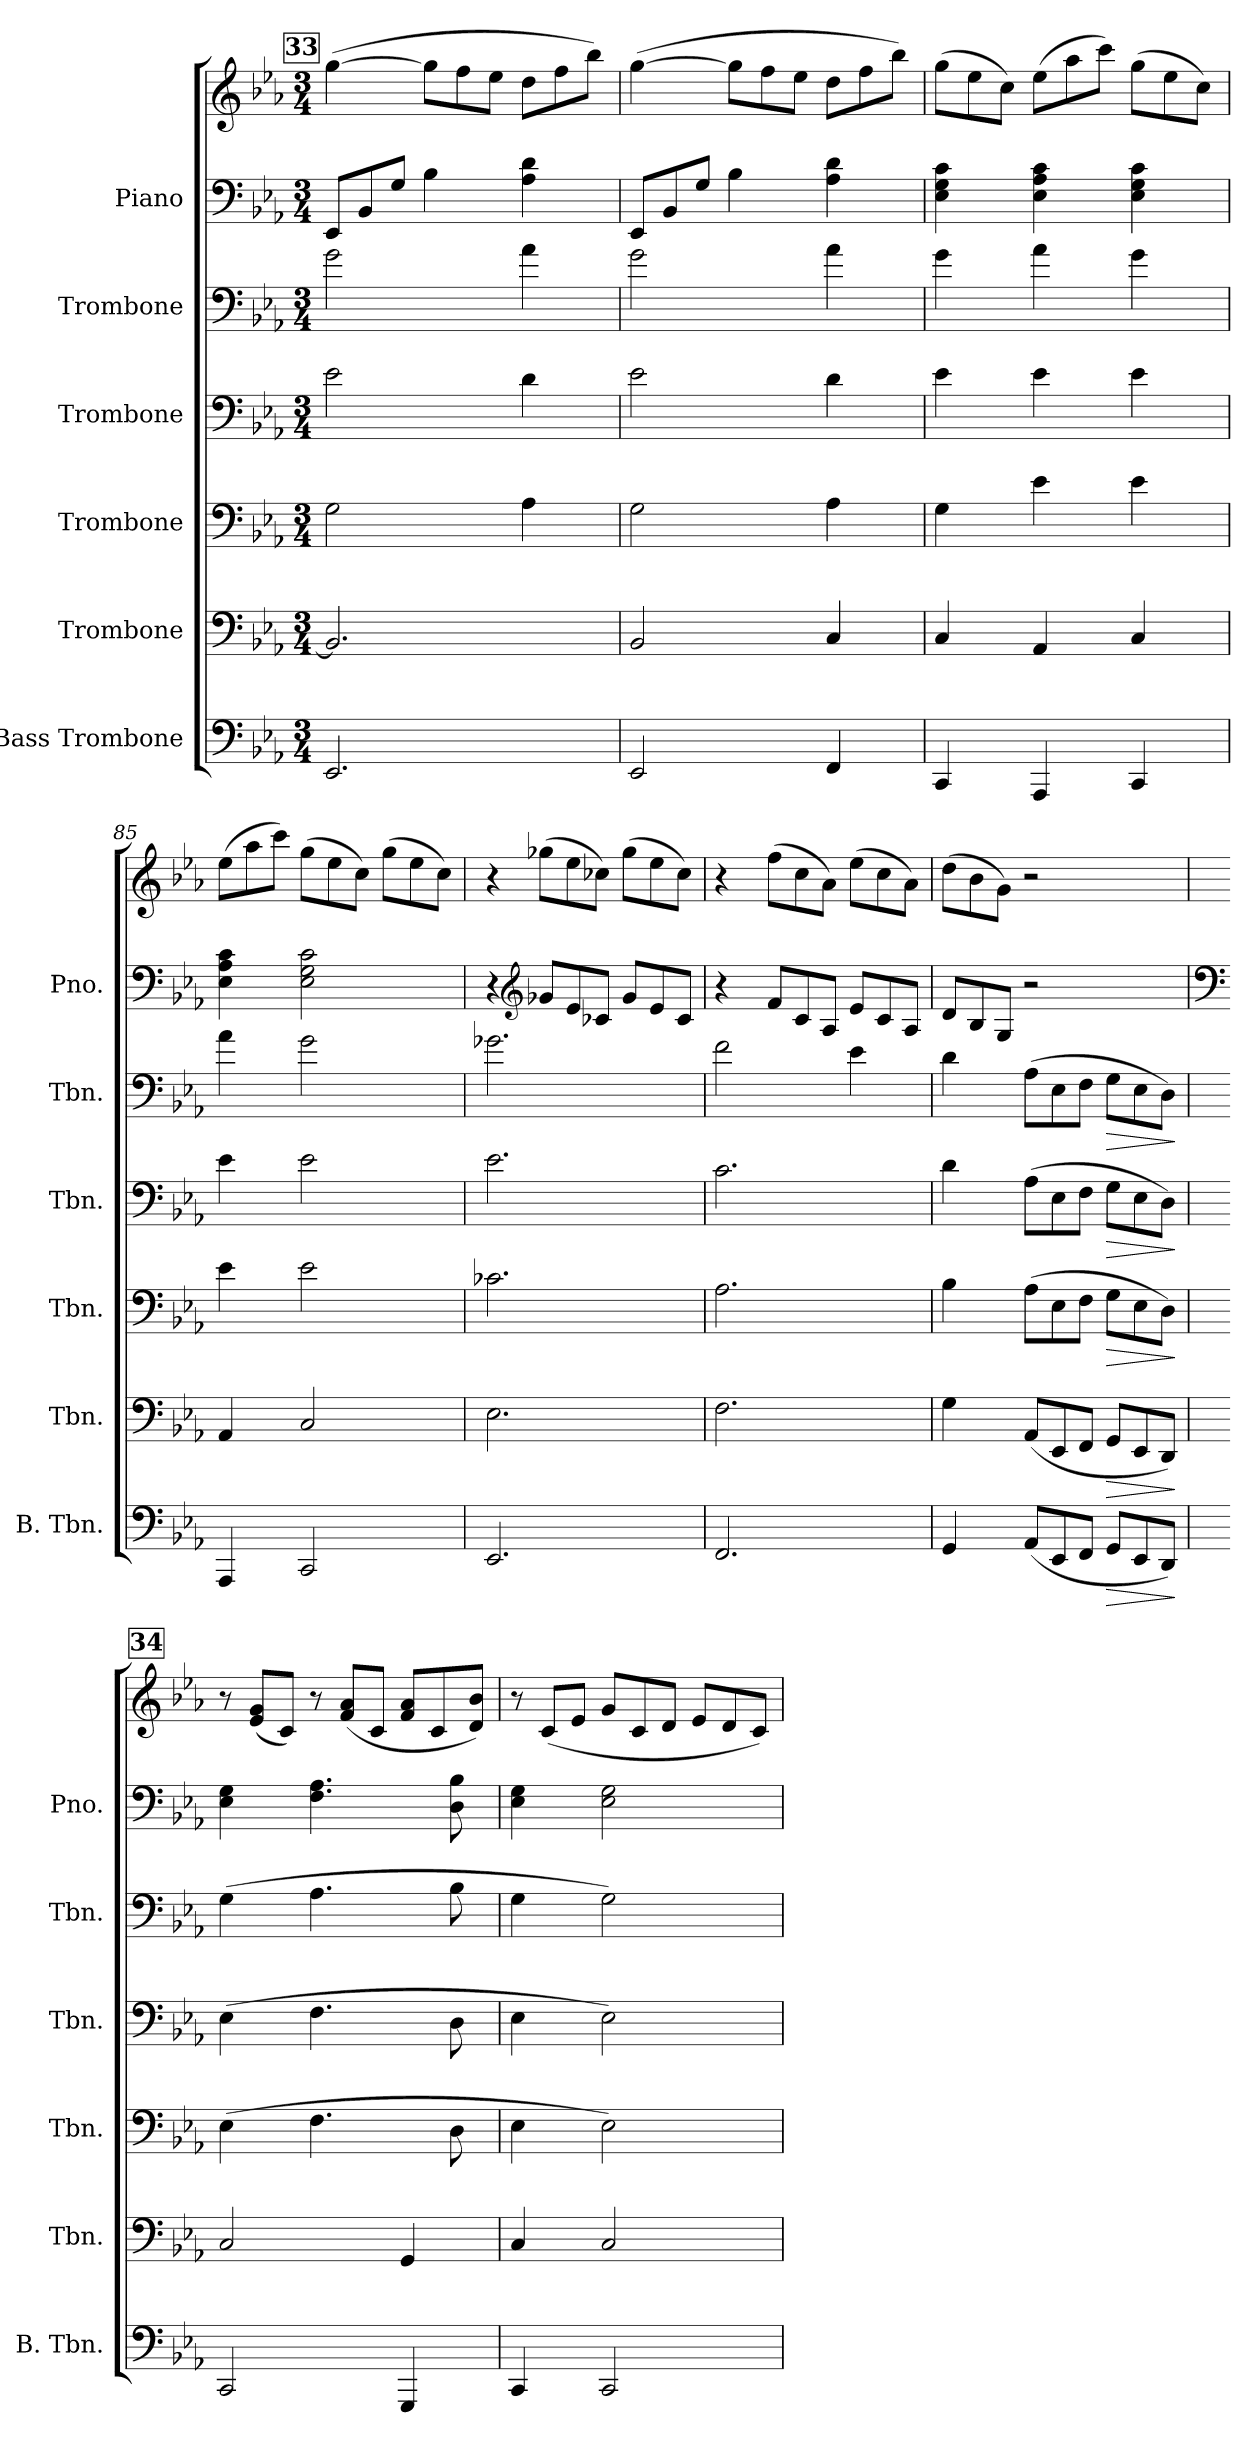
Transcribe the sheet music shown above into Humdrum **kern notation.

**kern	**dynam	**kern	**dynam	**kern	**dynam	**kern	**dynam	**kern	**dynam	**kern	**kern
*part6	*part6	*part5	*part5	*part4	*part4	*part3	*part3	*part2	*part2	*part1	*part1
*staff7	*staff7	*staff6	*staff6	*staff5	*staff5	*staff4	*staff4	*staff3	*staff3	*staff2	*staff1
*I"Bass Trombone	*	*I"Trombone	*	*I"Trombone	*	*I"Trombone	*	*I"Trombone	*	*I"Piano	*
*I'B. Tbn.	*	*I'Tbn.	*	*I'Tbn.	*	*I'Tbn.	*	*I'Tbn.	*	*I'Pno.	*
*clefF4	*	*clefF4	*	*clefF4	*	*clefF4	*	*clefF4	*	*clefF4	*clefG2
*k[b-e-a-]	*	*k[b-e-a-]	*	*k[b-e-a-]	*	*k[b-e-a-]	*	*k[b-e-a-]	*	*k[b-e-a-]	*k[b-e-a-]
*M3/4	*	*M3/4	*	*M3/4	*	*M3/4	*	*M3/4	*	*M3/4	*M3/4
*	*	*	*	*	*	*	*	*	*	*Xtuplet	*
!!LO:REH:place=s1:a:B:fs=14:t=33
=82	=82	=82	=82	=82	=82	=82	=82	=82	=82	=82	=82
2.EE-/	.	2.BB-/]	.	2G\	.	2e-\	.	2g\	.	12EE-/L	([4gg\
.	.	.	.	.	.	.	.	.	.	12BB-/	.
.	.	.	.	.	.	.	.	.	.	12G/J	.
*	*	*	*	*	*	*	*	*	*	*	*Xtuplet
.	.	.	.	.	.	.	.	.	.	4B-\	12gg\L]
.	.	.	.	.	.	.	.	.	.	.	12ff\
.	.	.	.	.	.	.	.	.	.	.	12ee-\J
.	.	.	.	4A-\	.	4d\	.	4a-\	.	4A-\ 4d\	12dd\L
.	.	.	.	.	.	.	.	.	.	.	12ff\
.	.	.	.	.	.	.	.	.	.	.	12bb-\J)
!!LO:LB:g=z
=83	=83	=83	=83	=83	=83	=83	=83	=83	=83	=83	=83
2EE-/	.	2BB-/	.	2G\	.	2e-\	.	2g\	.	12EE-/L	([4gg\
.	.	.	.	.	.	.	.	.	.	12BB-/	.
.	.	.	.	.	.	.	.	.	.	12G/J	.
.	.	.	.	.	.	.	.	.	.	4B-\	12gg\L]
.	.	.	.	.	.	.	.	.	.	.	12ff\
.	.	.	.	.	.	.	.	.	.	.	12ee-\J
4FF/	.	4C/	.	4A-\	.	4d\	.	4a-\	.	4A-\ 4d\	12dd\L
.	.	.	.	.	.	.	.	.	.	.	12ff\
.	.	.	.	.	.	.	.	.	.	.	12bb-\J)
=84	=84	=84	=84	=84	=84	=84	=84	=84	=84	=84	=84
4CC/	.	4C/	.	4G\	.	4e-\	.	4g\	.	4E-\ 4G\ 4c\	(12gg\L
.	.	.	.	.	.	.	.	.	.	.	12ee-\
.	.	.	.	.	.	.	.	.	.	.	12cc\J)
4AAA-/	.	4AA-/	.	4e-\	.	4e-\	.	4a-\	.	4E-\ 4A-\ 4c\	(12ee-\L
.	.	.	.	.	.	.	.	.	.	.	12aa-\
.	.	.	.	.	.	.	.	.	.	.	12ccc\J)
4CC/	.	4C/	.	4e-\	.	4e-\	.	4g\	.	4E-\ 4G\ 4c\	(12gg\L
.	.	.	.	.	.	.	.	.	.	.	12ee-\
.	.	.	.	.	.	.	.	.	.	.	12cc\J)
=85	=85	=85	=85	=85	=85	=85	=85	=85	=85	=85	=85
4AAA-/	.	4AA-/	.	4e-\	.	4e-\	.	4a-\	.	4E-\ 4A-\ 4c\	(12ee-\L
.	.	.	.	.	.	.	.	.	.	.	12aa-\
.	.	.	.	.	.	.	.	.	.	.	12ccc\J)
2CC/	.	2C/	.	2e-\	.	2e-\	.	2g\	.	2E-\ 2G\ 2c\	(12gg\L
.	.	.	.	.	.	.	.	.	.	.	12ee-\
.	.	.	.	.	.	.	.	.	.	.	12cc\J)
.	.	.	.	.	.	.	.	.	.	.	(12gg\L
.	.	.	.	.	.	.	.	.	.	.	12ee-\
.	.	.	.	.	.	.	.	.	.	.	12cc\J)
=86	=86	=86	=86	=86	=86	=86	=86	=86	=86	=86	=86
2.EE-/	.	2.E-\	.	2.c-X\	.	2.e-\	.	2.g-X\	.	4r	4r
*	*	*	*	*	*	*	*	*	*	*clefG2	*
.	.	.	.	.	.	.	.	.	.	12g-X/L	(12gg-X\L
.	.	.	.	.	.	.	.	.	.	12e-/	12ee-\
.	.	.	.	.	.	.	.	.	.	12c-X/J	12cc-X\J)
.	.	.	.	.	.	.	.	.	.	12g-/L	(12gg-\L
.	.	.	.	.	.	.	.	.	.	12e-/	12ee-\
.	.	.	.	.	.	.	.	.	.	12c-/J	12cc-\J)
=87	=87	=87	=87	=87	=87	=87	=87	=87	=87	=87	=87
2.FF/	.	2.F\	.	2.A-\	.	2.c\	.	2f\	.	4r	4r
.	.	.	.	.	.	.	.	.	.	12f/L	(12ff\L
.	.	.	.	.	.	.	.	.	.	12c/	12cc\
.	.	.	.	.	.	.	.	.	.	12A-/J	12a-\J)
.	.	.	.	.	.	.	.	4e-\	.	12e-/L	(12ee-\L
.	.	.	.	.	.	.	.	.	.	12c/	12cc\
.	.	.	.	.	.	.	.	.	.	12A-/J	12a-\J)
!!LO:PB:g=z
=88	=88	=88	=88	=88	=88	=88	=88	=88	=88	=88	=88
4GG/	.	4G\	.	4B-\	.	4d\	.	4d\	.	12d/L	(12dd\L
.	.	.	.	.	.	.	.	.	.	12B-/	12b-\
.	.	.	.	.	.	.	.	.	.	12G/J	12g\J)
*Xtuplet	*	*Xtuplet	*	*Xtuplet	*	*Xtuplet	*	*Xtuplet	*	*	*
(12AA-/L	.	(12AA-/L	.	(12A-\L	.	(12A-\L	.	(12A-\L	.	2r	2r
12EE-/	.	12EE-/	.	12E-\	.	12E-\	.	12E-\	.	.	.
12FF/J	.	12FF/J	.	12F\J	.	12F\J	.	12F\J	.	.	.
!	!LO:HP:b	!	!LO:HP:b	!	!LO:HP:b	!	!LO:HP:b	!	!LO:HP:b	!	!
12GG/L	>	12GG/L	>	12G\L	>	12G\L	>	12G\L	>	.	.
12EE-/	.	12EE-/	.	12E-\	.	12E-\	.	12E-\	.	.	.
12DD/J)	.	12DD/J)	.	12D\J)	.	12D\J)	.	12D\J)	.	.	.
.	]	.	]	.	]	.	]	.	]	.	.
!!LO:REH:place=s1:a:B:fs=14:t=34
=89	=89	=89	=89	=89	=89	=89	=89	=89	=89	=89	=89
*	*	*	*	*	*	*	*	*	*	*clefF4	*
2CC/	.	2C/	.	(4E-\	.	(4E-\	.	(4G\	.	4E-\ 4G\	12r
.	.	.	.	.	.	.	.	.	.	.	(12e-/ 12g/L
.	.	.	.	.	.	.	.	.	.	.	12c/J)
.	.	.	.	4.F\	.	4.F\	.	4.A-\	.	4.F\ 4.A-\	12r
.	.	.	.	.	.	.	.	.	.	.	(12f/ 12a-/L
.	.	.	.	.	.	.	.	.	.	.	12c/J
4GGG/	.	4GG/	.	.	.	.	.	.	.	.	12f/ 12a-/L
.	.	.	.	.	.	.	.	.	.	.	12c/
.	.	.	.	8D\	.	8D\	.	8B-\	.	8D\ 8B-\	.
.	.	.	.	.	.	.	.	.	.	.	12d/ 12b-/J)
=90	=90	=90	=90	=90	=90	=90	=90	=90	=90	=90	=90
4CC/	.	4C/	.	4E-\	.	4E-\	.	4G\	.	4E-\ 4G\	12r
.	.	.	.	.	.	.	.	.	.	.	(12c/L
.	.	.	.	.	.	.	.	.	.	.	12e-/J
2CC/	.	2C/	.	2E-\)	.	2E-\)	.	2G\)	.	2E-\ 2G\	12g/L
.	.	.	.	.	.	.	.	.	.	.	12c/
.	.	.	.	.	.	.	.	.	.	.	12d/J
.	.	.	.	.	.	.	.	.	.	.	12e-/L
.	.	.	.	.	.	.	.	.	.	.	12d/
.	.	.	.	.	.	.	.	.	.	.	12c/J)
=	=	=	=	=	=	=	=	=	=	=	=
*-	*-	*-	*-	*-	*-	*-	*-	*-	*-	*-	*-
